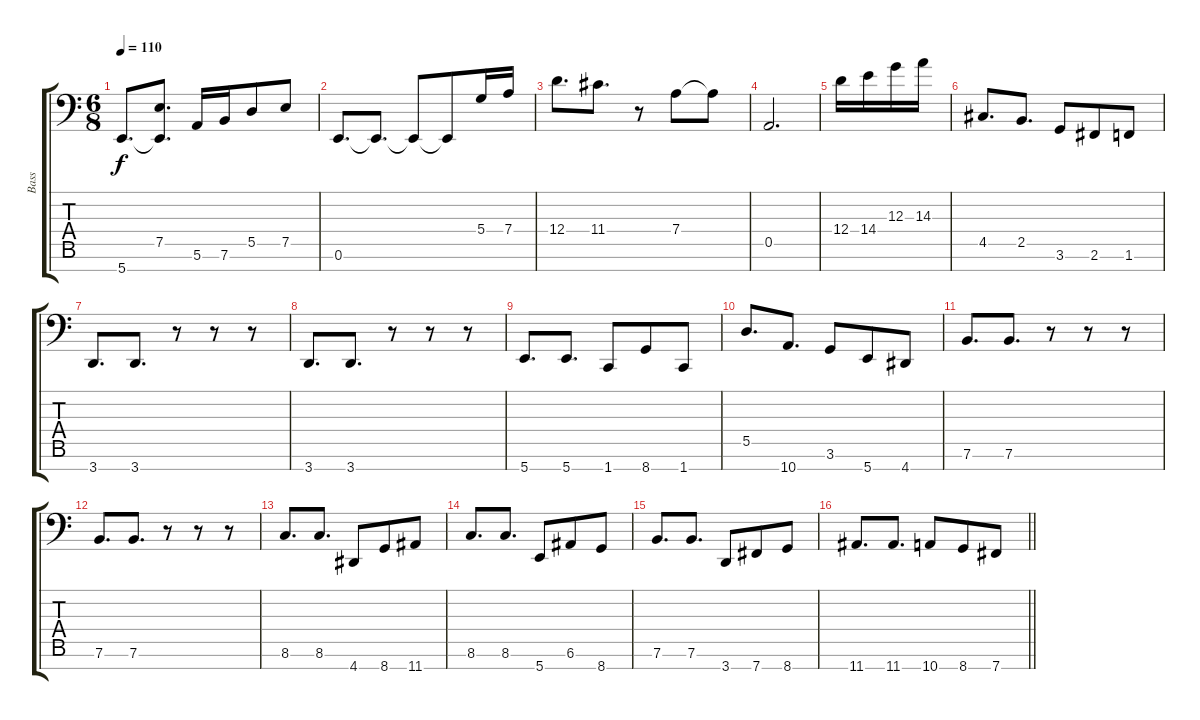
\track ("Bass" "Bass") {instrument electricbasspick}
\staff {score tabs}
\tuning (E3 B2 G2 D2 A1 E1 B0) {hide}
\ts (6 8)
\tempo 110
\clef f4
\ks c
5.7.8{d dy f volume 16} (7.5 5.7{t}).8{d} 5.6.16 7.6.16 5.5.8 7.5.8 |
0.6.8{d} 0.6{t}.8{d} 0.6{t}.8 0.6{t}.8 5.4.16 7.4.16 |
12.4.8{d} 11.4.8{d} r.8 7.4.8 7.4{t}.8 |
0.5.2{d} |
12.4.16 14.4.16 12.3.16 14.3.16 |
4.5.8{d} 2.5.8{d} 3.6.8 2.6.8 1.6.8 |
3.7.8{d} 3.7.8{d} r.8 r.8 r.8 |
3.7.8{d} 3.7.8{d} r.8 r.8 r.8 |
5.7.8{d} 5.7.8{d} 1.7.8 8.7.8 1.7.8 |
5.5.8{d} 10.7.8{d} 3.6.8 5.7.8 4.7.8 |
7.6.8{d} 7.6.8{d} r.8 r.8 r.8 |
7.6.8{d} 7.6.8{d} r.8 r.8 r.8 |
8.6.8{d} 8.6.8{d} 4.7.8 8.7.8 11.7.8 |
8.6.8{d} 8.6.8{d} 5.7.8 6.6.8 8.7.8 |
7.6.8{d} 7.6.8{d} 3.7.8 7.7.8 8.7.8 |
\barLineRight lightlight
11.7.8{d} 11.7.8{d} 10.7.8 8.7.8 7.7.8
